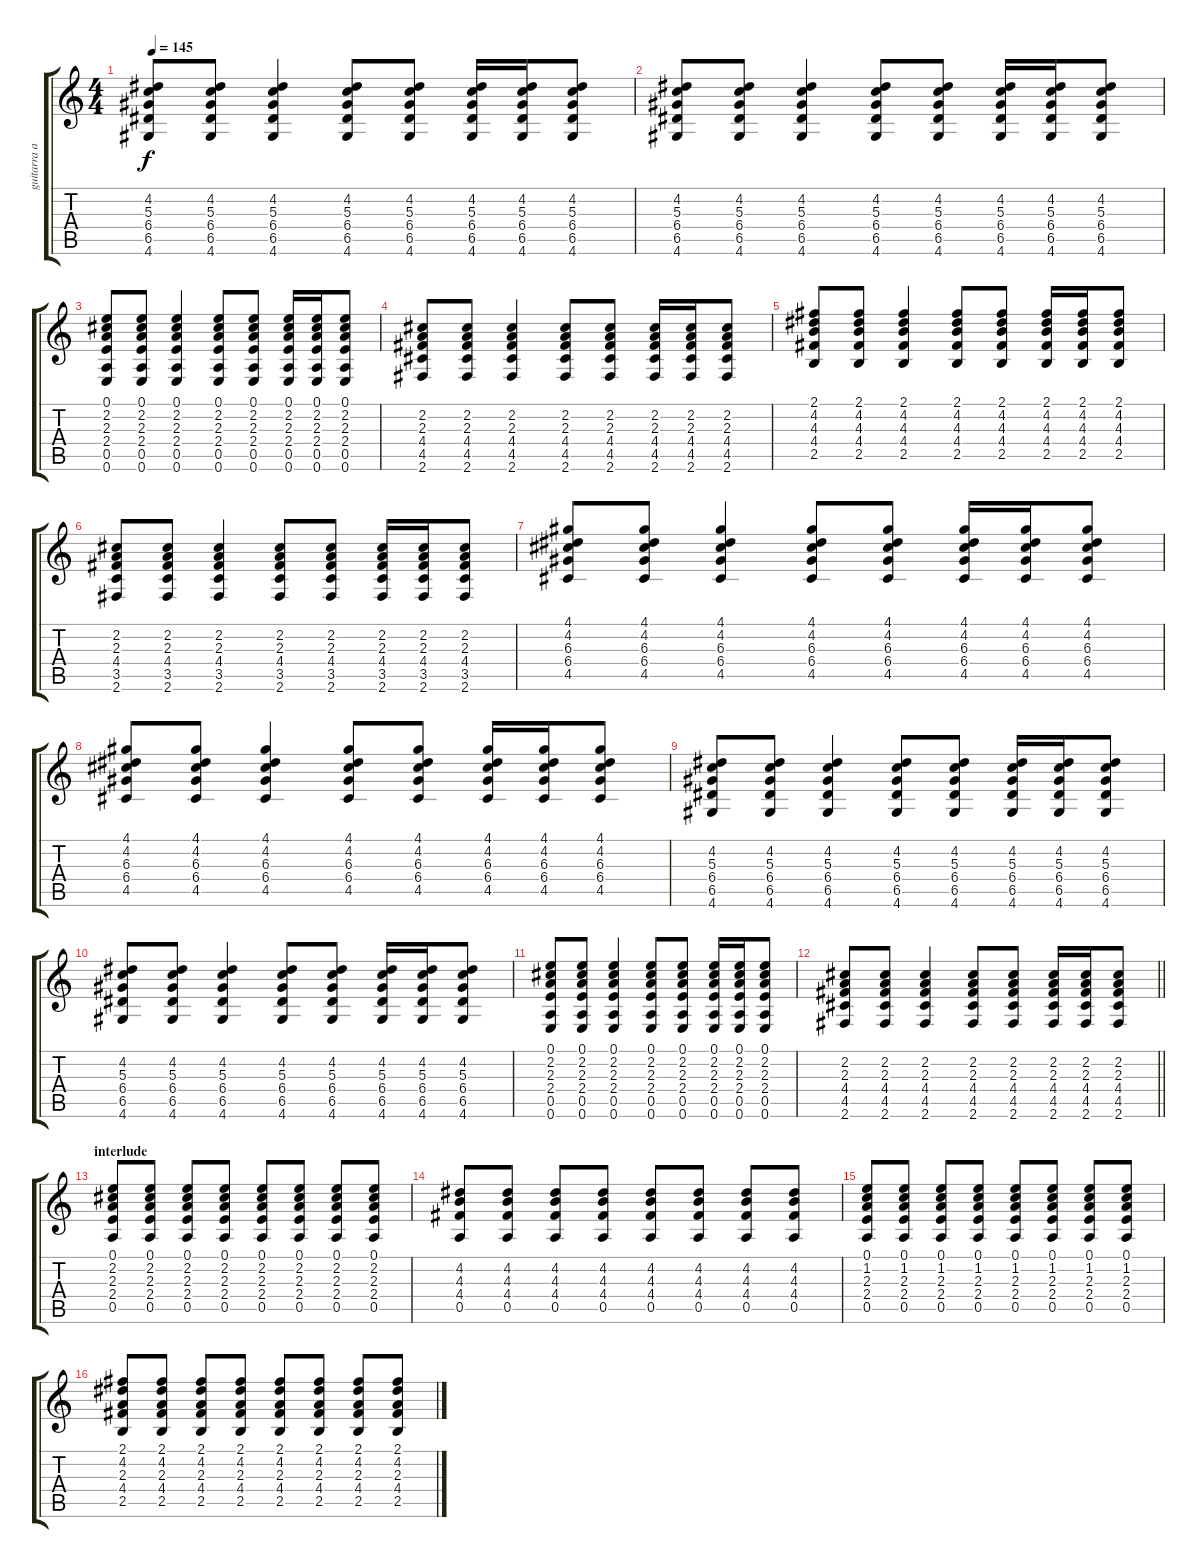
\track ("guitarra acustica" "guitarra a") {instrument acousticguitarsteel}
\staff {score tabs}
\tuning (E4 B3 G3 D3 A2 E2) {hide}
\ts (4 4)
\tempo 145
\clef g2
\ks c
(4.2 5.3 6.4 6.5 4.6).8{dy f} (4.2 5.3 6.4 6.5 4.6).8 (4.2 5.3 6.4 6.5 4.6).4 (4.2 5.3 6.4 6.5 4.6).8 (4.2 5.3 6.4 6.5 4.6).8 (4.2 5.3 6.4 6.5 4.6).16 (4.2 5.3 6.4 6.5 4.6).16 (4.2 5.3 6.4 6.5 4.6).8 |
(4.2 5.3 6.4 6.5 4.6).8 (4.2 5.3 6.4 6.5 4.6).8 (4.2 5.3 6.4 6.5 4.6).4 (4.2 5.3 6.4 6.5 4.6).8 (4.2 5.3 6.4 6.5 4.6).8 (4.2 5.3 6.4 6.5 4.6).16 (4.2 5.3 6.4 6.5 4.6).16 (4.2 5.3 6.4 6.5 4.6).8 |
(0.1 2.2 2.3 2.4 0.5 0.6).8 (0.1 2.2 2.3 2.4 0.5 0.6).8 (0.1 2.2 2.3 2.4 0.5 0.6).4 (0.1 2.2 2.3 2.4 0.5 0.6).8 (0.1 2.2 2.3 2.4 0.5 0.6).8 (0.1 2.2 2.3 2.4 0.5 0.6).16 (0.1 2.2 2.3 2.4 0.5 0.6).16 (0.1 2.2 2.3 2.4 0.5 0.6).8 |
(2.2 2.3 4.4 4.5 2.6).8 (2.2 2.3 4.4 4.5 2.6).8 (2.2 2.3 4.4 4.5 2.6).4 (2.2 2.3 4.4 4.5 2.6).8 (2.2 2.3 4.4 4.5 2.6).8 (2.2 2.3 4.4 4.5 2.6).16 (2.2 2.3 4.4 4.5 2.6).16 (2.2 2.3 4.4 4.5 2.6).8 |
(2.1 4.2 4.3 4.4 2.5).8 (2.1 4.2 4.3 4.4 2.5).8 (2.1 4.2 4.3 4.4 2.5).4 (2.1 4.2 4.3 4.4 2.5).8 (2.1 4.2 4.3 4.4 2.5).8 (2.1 4.2 4.3 4.4 2.5).16 (2.1 4.2 4.3 4.4 2.5).16 (2.1 4.2 4.3 4.4 2.5).8 |
(2.2 2.3 4.4 3.5 2.6).8 (2.2 2.3 4.4 3.5 2.6).8 (2.2 2.3 4.4 3.5 2.6).4 (2.2 2.3 4.4 3.5 2.6).8 (2.2 2.3 4.4 3.5 2.6).8 (2.2 2.3 4.4 3.5 2.6).16 (2.2 2.3 4.4 3.5 2.6).16 (2.2 2.3 4.4 3.5 2.6).8 |
(4.1 4.2 6.3 6.4 4.5).8 (4.1 4.2 6.3 6.4 4.5).8 (4.1 4.2 6.3 6.4 4.5).4 (4.1 4.2 6.3 6.4 4.5).8 (4.1 4.2 6.3 6.4 4.5).8 (4.1 4.2 6.3 6.4 4.5).16 (4.1 4.2 6.3 6.4 4.5).16 (4.1 4.2 6.3 6.4 4.5).8 |
(4.1 4.2 6.3 6.4 4.5).8 (4.1 4.2 6.3 6.4 4.5).8 (4.1 4.2 6.3 6.4 4.5).4 (4.1 4.2 6.3 6.4 4.5).8 (4.1 4.2 6.3 6.4 4.5).8 (4.1 4.2 6.3 6.4 4.5).16 (4.1 4.2 6.3 6.4 4.5).16 (4.1 4.2 6.3 6.4 4.5).8 |
(4.2 5.3 6.4 6.5 4.6).8 (4.2 5.3 6.4 6.5 4.6).8 (4.2 5.3 6.4 6.5 4.6).4 (4.2 5.3 6.4 6.5 4.6).8 (4.2 5.3 6.4 6.5 4.6).8 (4.2 5.3 6.4 6.5 4.6).16 (4.2 5.3 6.4 6.5 4.6).16 (4.2 5.3 6.4 6.5 4.6).8 |
(4.2 5.3 6.4 6.5 4.6).8 (4.2 5.3 6.4 6.5 4.6).8 (4.2 5.3 6.4 6.5 4.6).4 (4.2 5.3 6.4 6.5 4.6).8 (4.2 5.3 6.4 6.5 4.6).8 (4.2 5.3 6.4 6.5 4.6).16 (4.2 5.3 6.4 6.5 4.6).16 (4.2 5.3 6.4 6.5 4.6).8 |
(0.1 2.2 2.3 2.4 0.5 0.6).8 (0.1 2.2 2.3 2.4 0.5 0.6).8 (0.1 2.2 2.3 2.4 0.5 0.6).4 (0.1 2.2 2.3 2.4 0.5 0.6).8 (0.1 2.2 2.3 2.4 0.5 0.6).8 (0.1 2.2 2.3 2.4 0.5 0.6).16 (0.1 2.2 2.3 2.4 0.5 0.6).16 (0.1 2.2 2.3 2.4 0.5 0.6).8 |
\barLineRight lightlight
(2.2 2.3 4.4 4.5 2.6).8 (2.2 2.3 4.4 4.5 2.6).8 (2.2 2.3 4.4 4.5 2.6).4 (2.2 2.3 4.4 4.5 2.6).8 (2.2 2.3 4.4 4.5 2.6).8 (2.2 2.3 4.4 4.5 2.6).16 (2.2 2.3 4.4 4.5 2.6).16 (2.2 2.3 4.4 4.5 2.6).8 |
\section ("" "interlude")
(0.1 2.2 2.3 2.4 0.5).8 (0.1 2.2 2.3 2.4 0.5).8 (0.1 2.2 2.3 2.4 0.5).8 (0.1 2.2 2.3 2.4 0.5).8 (0.1 2.2 2.3 2.4 0.5).8 (0.1 2.2 2.3 2.4 0.5).8 (0.1 2.2 2.3 2.4 0.5).8 (0.1 2.2 2.3 2.4 0.5).8 |
(4.2 4.3 4.4 0.5).8 (4.2 4.3 4.4 0.5).8 (4.2 4.3 4.4 0.5).8 (4.2 4.3 4.4 0.5).8 (4.2 4.3 4.4 0.5).8 (4.2 4.3 4.4 0.5).8 (4.2 4.3 4.4 0.5).8 (4.2 4.3 4.4 0.5).8 |
(0.1 1.2 2.3 2.4 0.5).8 (0.1 1.2 2.3 2.4 0.5).8 (0.1 1.2 2.3 2.4 0.5).8 (0.1 1.2 2.3 2.4 0.5).8 (0.1 1.2 2.3 2.4 0.5).8 (0.1 1.2 2.3 2.4 0.5).8 (0.1 1.2 2.3 2.4 0.5).8 (0.1 1.2 2.3 2.4 0.5).8 |
(2.1 4.2 2.3 4.4 2.5).8 (2.1 4.2 2.3 4.4 2.5).8 (2.1 4.2 2.3 4.4 2.5).8 (2.1 4.2 2.3 4.4 2.5).8 (2.1 4.2 2.3 4.4 2.5).8 (2.1 4.2 2.3 4.4 2.5).8 (2.1 4.2 2.3 4.4 2.5).8 (2.1 4.2 2.3 4.4 2.5).8
